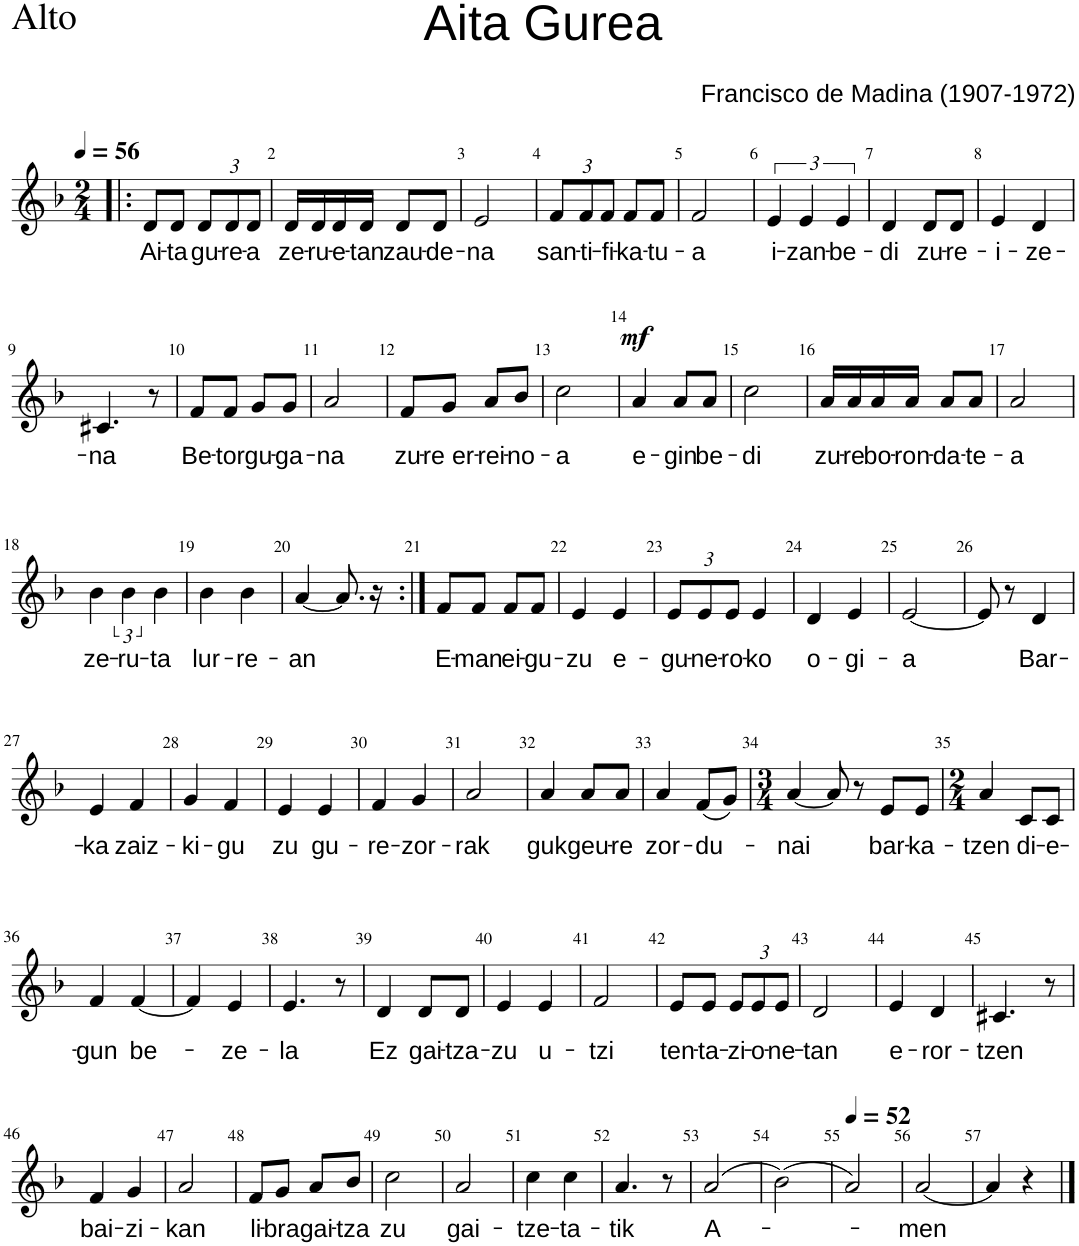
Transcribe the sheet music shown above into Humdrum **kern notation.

**kern	**text	**dynam
*part1	*part1	*part1
*staff1	*staff1	*staff1
*I"Alto	*	*
*I'A	*	*
*clefG2	*	*
*k[b-]	*	*
*M2/4	*	*
*MM56	*	*
=1!|:	=1!|:	=1!|:
!	!LO:LY:b	!
8d/L	Ai-	.
!	!LO:LY:b	!
8d/J	-ta	.
*Xbrackettup	*	*
!	!LO:LY:b	!
12d/L	gu-	.
!	!LO:LY:b	!
12d/	-re-	.
!	!LO:LY:b	!
12d/J	-a	.
=2	=2	=2
!	!LO:LY:b	!
16d/LL	ze-	.
!	!LO:LY:b	!
16d/	-ru-	.
!	!LO:LY:b	!
16d/	-e-	.
!	!LO:LY:b	!
16d/JJ	-tan	.
!	!LO:LY:b	!
8d/L	zau-	.
!	!LO:LY:b	!
8d/J	-de-	.
=3	=3	=3
!	!LO:LY:b	!
2e/	-na	.
=4	=4	=4
!	!LO:LY:b	!
12f/L	san-	.
!	!LO:LY:b	!
12f/	-ti-	.
!	!LO:LY:b	!
12f/J	-fi-	.
!	!LO:LY:b	!
8f/L	-ka-	.
!	!LO:LY:b	!
8f/J	-tu-	.
=5	=5	=5
!	!LO:LY:b	!
2f/	-a	.
=6	=6	=6
*brackettup	*	*
!	!LO:LY:b	!
6e/	i-	.
!	!LO:LY:b	!
6e/	-zan-	.
!	!LO:LY:b	!
6e/	-be-	.
=7	=7	=7
!	!LO:LY:b	!
4d/	-di	.
!	!LO:LY:b	!
8d/L	zu-	.
!	!LO:LY:b	!
8d/J	-re-	.
=8	=8	=8
!	!LO:LY:b	!
4e/	-i-	.
!	!LO:LY:b	!
4d/	-ze-	.
!!LO:LB:g=z
=9	=9	=9
!	!LO:LY:b	!
4.c#X/	-na	.
8r	.	.
=10	=10	=10
!	!LO:LY:b	!
8f/L	Be-	.
!	!LO:LY:b	!
8f/J	-tor	.
!	!LO:LY:b	!
8g/L	gu-	.
!	!LO:LY:b	!
8g/J	-ga-	.
=11	=11	=11
!	!LO:LY:b	!
2a/	-na	.
=12	=12	=12
!	!LO:LY:b	!
8f/L	zu-	.
!	!LO:LY:b	!
8g/J	-re er-	.
!	!LO:LY:b	!
8a/L	-rei-	.
!	!LO:LY:b	!
8b-/J	-no-	.
=13	=13	=13
!	!LO:LY:b	!
2cc\	-a	.
=14	=14	=14
!	!LO:LY:b	!LO:DY:a
4a/	e-	mf
!	!LO:LY:b	!
8a/L	-gin	.
!	!LO:LY:b	!
8a/J	be-	.
=15	=15	=15
!	!LO:LY:b	!
2cc\	-di	.
=16	=16	=16
!	!LO:LY:b	!
16a/LL	zu-	.
!	!LO:LY:b	!
16a/	-re	.
!	!LO:LY:b	!
16a/	bo-	.
!	!LO:LY:b	!
16a/JJ	-ron-	.
!	!LO:LY:b	!
8a/L	-da-	.
!	!LO:LY:b	!
8a/J	-te-	.
=17	=17	=17
!	!LO:LY:b	!
2a/	-a	.
!!LO:LB:g=z
=18	=18	=18
!	!LO:LY:b	!
6b-\	ze-	.
!	!LO:LY:b	!
6b-\	-ru-	.
!	!LO:LY:b	!
6b-\	-ta	.
=19	=19	=19
!	!LO:LY:b	!
4b-\	lur-	.
!	!LO:LY:b	!
4b-\	-re-	.
=20	=20	=20
!	!LO:LY:b	!
[4a/	-an	.
8.a/]	.	.
16r	.	.
=21:|!	=21:|!	=21:|!
!	!LO:LY:b	!
8f/L	E-	.
!	!LO:LY:b	!
8f/J	-man	.
!	!LO:LY:b	!
8f/L	ei-	.
!	!LO:LY:b	!
8f/J	-gu-	.
=22	=22	=22
!	!LO:LY:b	!
4e/	-zu	.
!	!LO:LY:b	!
4e/	e-	.
=23	=23	=23
*Xbrackettup	*	*
!	!LO:LY:b	!
12e/L	-gu-	.
!	!LO:LY:b	!
12e/	-ne-	.
!	!LO:LY:b	!
12e/J	-ro-	.
!	!LO:LY:b	!
4e/	-ko	.
=24	=24	=24
!	!LO:LY:b	!
4d/	o-	.
!	!LO:LY:b	!
4e/	-gi-	.
=25	=25	=25
!	!LO:LY:b	!
[2e/	-a	.
=26	=26	=26
8e/]	.	.
8r	.	.
!	!LO:LY:b	!
4d/	Bar-	.
!!LO:LB:g=z
=27	=27	=27
!	!LO:LY:b	!
4e/	-ka	.
!	!LO:LY:b	!
4f/	zaiz-	.
=28	=28	=28
!	!LO:LY:b	!
4g/	-ki-	.
!	!LO:LY:b	!
4f/	-gu	.
=29	=29	=29
!	!LO:LY:b	!
4e/	zu	.
!	!LO:LY:b	!
4e/	gu-	.
=30	=30	=30
!	!LO:LY:b	!
4f/	-re-	.
!	!LO:LY:b	!
4g/	-zor-	.
=31	=31	=31
!	!LO:LY:b	!
2a/	-rak	.
=32	=32	=32
!	!LO:LY:b	!
4a/	guk	.
!	!LO:LY:b	!
8a/L	geu-	.
!	!LO:LY:b	!
8a/J	-re	.
=33	=33	=33
!	!LO:LY:b	!
4a/	zor-	.
!	!LO:LY:b	!
(8f/L	-du-	.
8g/J)	.	.
=34	=34	=34
*M3/4	*	*
!	!LO:LY:b	!
[4a/	nai	.
8a/]	.	.
8r	.	.
!	!LO:LY:b	!
8e/L	bar-	.
!	!LO:LY:b	!
8e/J	-ka-	.
=35	=35	=35
*M2/4	*	*
!	!LO:LY:b	!
4a/	-tzen	.
!	!LO:LY:b	!
8c/L	di-	.
!	!LO:LY:b	!
8c/J	-e-	.
!!LO:LB:g=z
=36	=36	=36
!	!LO:LY:b	!
4f/	-gun	.
!	!LO:LY:b	!
[4f/	be-	.
=37	=37	=37
4f/]	.	.
!	!LO:LY:b	!
4e/	-ze-	.
=38	=38	=38
!	!LO:LY:b	!
4.e/	-la	.
8r	.	.
=39	=39	=39
!	!LO:LY:b	!
4d/	Ez	.
!	!LO:LY:b	!
8d/L	gai-	.
!	!LO:LY:b	!
8d/J	-tza-	.
=40	=40	=40
!	!LO:LY:b	!
4e/	-zu	.
!	!LO:LY:b	!
4e/	u-	.
=41	=41	=41
!	!LO:LY:b	!
2f/	-tzi	.
=42	=42	=42
!	!LO:LY:b	!
8e/L	ten-	.
!	!LO:LY:b	!
8e/J	-ta-	.
!	!LO:LY:b	!
12e/L	-zi-	.
!	!LO:LY:b	!
12e/	-o-	.
!	!LO:LY:b	!
12e/J	-ne-	.
=43	=43	=43
!	!LO:LY:b	!
2d/	-tan	.
=44	=44	=44
!	!LO:LY:b	!
4e/	e-	.
!	!LO:LY:b	!
4d/	-ror-	.
=45	=45	=45
!	!LO:LY:b	!
4.c#X/	-tzen	.
8r	.	.
!!LO:LB:g=z
=46	=46	=46
!	!LO:LY:b	!
4f/	bai-	.
!	!LO:LY:b	!
4g/	-zi-	.
=47	=47	=47
!	!LO:LY:b	!
2a/	-kan	.
=48	=48	=48
!	!LO:LY:b	!
8f/L	li-	.
!	!LO:LY:b	!
8g/J	-bra	.
!	!LO:LY:b	!
8a/L	gai-	.
!	!LO:LY:b	!
8b-/J	-tza	.
=49	=49	=49
!	!LO:LY:b	!
2cc\	zu	.
=50	=50	=50
!	!LO:LY:b	!
2a/	gai-	.
=51	=51	=51
!	!LO:LY:b	!
4cc\	-tze-	.
!	!LO:LY:b	!
4cc\	-ta-	.
=52	=52	=52
!	!LO:LY:b	!
4.a/	-tik	.
8r	.	.
=53	=53	=53
!	!LO:LY:b	!
(2a/	A-	.
=54	=54	=54
(2b-\)	.	.
=55	=55	=55
*MM52	*	*
2a/)	.	.
=56	=56	=56
!	!LO:LY:b	!
[2a/	-men	.
=57	=57	=57
4a/]	.	.
4r	.	.
==	==	==
*-	*-	*-
